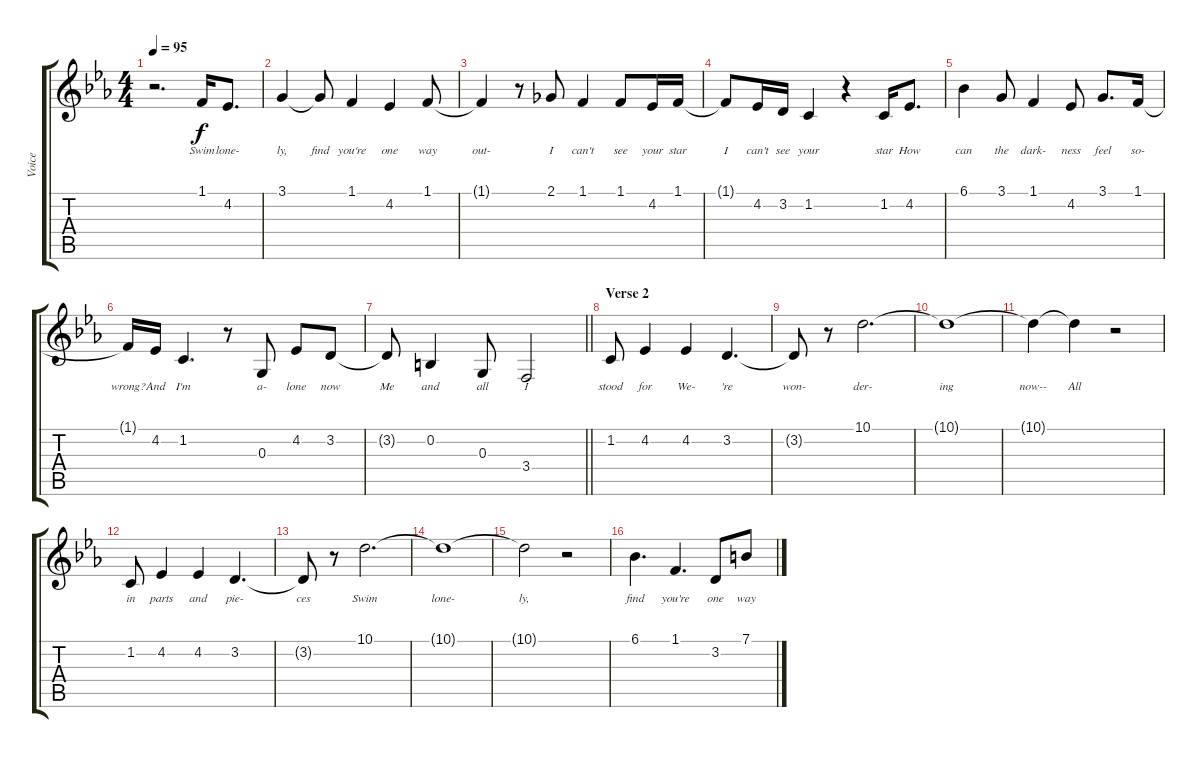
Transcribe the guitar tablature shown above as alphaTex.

\track ("Voice" "Voice") {instrument violin}
\staff {score tabs}
\tuning (E4 B3 G3 D3 A2 E2) {hide}
\ts (4 4)
\tempo 95
\clef g2
\ks cminor
r.2{d dy f} 1.1.16{lyrics (0 "Swim") lyrics (1 "") lyrics (2 "") lyrics (3 "") lyrics (4 "")} 4.2.8{d lyrics (0 "lone-") lyrics (1 "") lyrics (2 "") lyrics (3 "") lyrics (4 "")} |
3.1.4{lyrics (0 "ly,") lyrics (1 "") lyrics (2 "") lyrics (3 "") lyrics (4 "")} 3.1{t}.8{lyrics (0 "find") lyrics (1 "") lyrics (2 "") lyrics (3 "") lyrics (4 "")} 1.1.4{lyrics (0 "you're") lyrics (1 "") lyrics (2 "") lyrics (3 "") lyrics (4 "")} 4.2.4{lyrics (0 "one") lyrics (1 "") lyrics (2 "") lyrics (3 "") lyrics (4 "")} 1.1.8{lyrics (0 "way") lyrics (1 "") lyrics (2 "") lyrics (3 "") lyrics (4 "")} |
1.1{t}.4{lyrics (0 "out-") lyrics (1 "") lyrics (2 "") lyrics (3 "") lyrics (4 "")} r.8 2.1.8{lyrics (0 "I") lyrics (1 "") lyrics (2 "") lyrics (3 "") lyrics (4 "")} 1.1.4{lyrics (0 "can't") lyrics (1 "") lyrics (2 "") lyrics (3 "") lyrics (4 "")} 1.1.8{lyrics (0 "see") lyrics (1 "") lyrics (2 "") lyrics (3 "") lyrics (4 "")} 4.2.16{lyrics (0 "your") lyrics (1 "") lyrics (2 "") lyrics (3 "") lyrics (4 "")} 1.1.16{lyrics (0 "star") lyrics (1 "") lyrics (2 "") lyrics (3 "") lyrics (4 "")} |
1.1{t}.8{lyrics (0 "I") lyrics (1 "") lyrics (2 "") lyrics (3 "") lyrics (4 "")} 4.2.16{lyrics (0 "can't") lyrics (1 "") lyrics (2 "") lyrics (3 "") lyrics (4 "")} 3.2.16{lyrics (0 "see") lyrics (1 "") lyrics (2 "") lyrics (3 "") lyrics (4 "")} 1.2.4{lyrics (0 "your") lyrics (1 "") lyrics (2 "") lyrics (3 "") lyrics (4 "")} r.4 1.2.16{lyrics (0 "star") lyrics (1 "") lyrics (2 "") lyrics (3 "") lyrics (4 "")} 4.2.8{d lyrics (0 "How") lyrics (1 "") lyrics (2 "") lyrics (3 "") lyrics (4 "")} |
6.1.4{lyrics (0 "can") lyrics (1 "") lyrics (2 "") lyrics (3 "") lyrics (4 "")} 3.1.8{lyrics (0 "the") lyrics (1 "") lyrics (2 "") lyrics (3 "") lyrics (4 "")} 1.1.4{lyrics (0 "dark-") lyrics (1 "") lyrics (2 "") lyrics (3 "") lyrics (4 "")} 4.2.8{lyrics (0 "ness") lyrics (1 "") lyrics (2 "") lyrics (3 "") lyrics (4 "")} 3.1.8{d lyrics (0 "feel") lyrics (1 "") lyrics (2 "") lyrics (3 "") lyrics (4 "")} 1.1.16{lyrics (0 "so-") lyrics (1 "") lyrics (2 "") lyrics (3 "") lyrics (4 "")} |
1.1{t}.16{lyrics (0 "wrong?") lyrics (1 "") lyrics (2 "") lyrics (3 "") lyrics (4 "")} 4.2.16{lyrics (0 "And") lyrics (1 "") lyrics (2 "") lyrics (3 "") lyrics (4 "")} 1.2.4{d lyrics (0 "I'm") lyrics (1 "") lyrics (2 "") lyrics (3 "") lyrics (4 "")} r.8 0.3.8{lyrics (0 "a-") lyrics (1 "") lyrics (2 "") lyrics (3 "") lyrics (4 "")} 4.2.8{lyrics (0 "lone") lyrics (1 "") lyrics (2 "") lyrics (3 "") lyrics (4 "")} 3.2.8{lyrics (0 "now") lyrics (1 "") lyrics (2 "") lyrics (3 "") lyrics (4 "")} |
\barLineRight lightlight
3.2{t}.8{lyrics (0 "Me") lyrics (1 "") lyrics (2 "") lyrics (3 "") lyrics (4 "")} 0.2.4{lyrics (0 "and") lyrics (1 "") lyrics (2 "") lyrics (3 "") lyrics (4 "")} 0.3.8{lyrics (0 "all") lyrics (1 "") lyrics (2 "") lyrics (3 "") lyrics (4 "")} 3.4.2{lyrics (0 "I") lyrics (1 "") lyrics (2 "") lyrics (3 "") lyrics (4 "")} |
\section ("" "Verse 2")
1.2.8{lyrics (0 "stood") lyrics (1 "") lyrics (2 "") lyrics (3 "") lyrics (4 "")} 4.2.4{lyrics (0 "for") lyrics (1 "") lyrics (2 "") lyrics (3 "") lyrics (4 "")} 4.2.4{lyrics (0 "We-") lyrics (1 "") lyrics (2 "") lyrics (3 "") lyrics (4 "")} 3.2.4{d lyrics (0 "'re") lyrics (1 "") lyrics (2 "") lyrics (3 "") lyrics (4 "")} |
3.2{t}.8{lyrics (0 "won-") lyrics (1 "") lyrics (2 "") lyrics (3 "") lyrics (4 "")} r.8 10.1.2{d lyrics (0 "der-") lyrics (1 "") lyrics (2 "") lyrics (3 "") lyrics (4 "")} |
10.1{t}.1{lyrics (0 "ing") lyrics (1 "") lyrics (2 "") lyrics (3 "") lyrics (4 "")} |
10.1{t}.4{lyrics (0 "now--") lyrics (1 "") lyrics (2 "") lyrics (3 "") lyrics (4 "")} 10.1{t}.4{lyrics (0 "All") lyrics (1 "") lyrics (2 "") lyrics (3 "") lyrics (4 "")} r.2 |
1.2.8{lyrics (0 "in") lyrics (1 "") lyrics (2 "") lyrics (3 "") lyrics (4 "")} 4.2.4{lyrics (0 "parts") lyrics (1 "") lyrics (2 "") lyrics (3 "") lyrics (4 "")} 4.2.4{lyrics (0 "and") lyrics (1 "") lyrics (2 "") lyrics (3 "") lyrics (4 "")} 3.2.4{d lyrics (0 "pie-") lyrics (1 "") lyrics (2 "") lyrics (3 "") lyrics (4 "")} |
3.2{t}.8{lyrics (0 "ces") lyrics (1 "") lyrics (2 "") lyrics (3 "") lyrics (4 "")} r.8 10.1.2{d lyrics (0 "Swim") lyrics (1 "") lyrics (2 "") lyrics (3 "") lyrics (4 "")} |
10.1{t}.1{lyrics (0 "lone-") lyrics (1 "") lyrics (2 "") lyrics (3 "") lyrics (4 "")} |
10.1{t}.2{lyrics (0 "ly,") lyrics (1 "") lyrics (2 "") lyrics (3 "") lyrics (4 "")} r.2 |
6.1.4{d lyrics (0 "find") lyrics (1 "") lyrics (2 "") lyrics (3 "") lyrics (4 "")} 1.1.4{d lyrics (0 "you're") lyrics (1 "") lyrics (2 "") lyrics (3 "") lyrics (4 "")} 3.2.8{lyrics (0 "one") lyrics (1 "") lyrics (2 "") lyrics (3 "") lyrics (4 "")} 7.1.8{lyrics (0 "way") lyrics (1 "") lyrics (2 "") lyrics (3 "") lyrics (4 "")}
